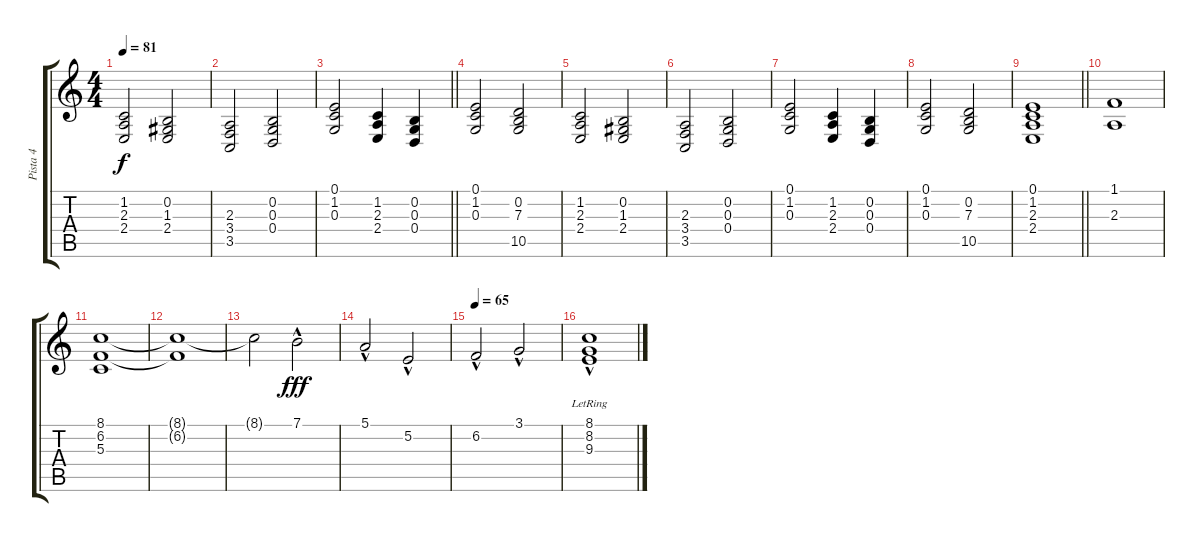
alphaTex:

\track ("Pista 4" "Pista 4") {instrument harmonica}
\staff {score tabs}
\tuning (E4 B3 G3 D3 A2 E2) {hide}
\ts (4 4)
\tempo 81
\clef g2
\ks c
(1.2 2.3 2.4).2{dy f} (0.2 1.3 2.4).2 |
(2.3 3.4 3.5).2 (0.2 0.3 0.4).2 |
\barLineRight lightlight
(0.1 1.2 0.3).2 (1.2 2.3 2.4).4 (0.2 0.3 0.4).4 |
(0.1 1.2 0.3).2 (0.2 7.3 10.5).2 |
(1.2 2.3 2.4).2 (0.2 1.3 2.4).2 |
(2.3 3.4 3.5).2 (0.2 0.3 0.4).2 |
(0.1 1.2 0.3).2 (1.2 2.3 2.4).4 (0.2 0.3 0.4).4 |
(0.1 1.2 0.3).2 (0.2 7.3 10.5).2 |
\barLineRight lightlight
(0.1 1.2 2.3 2.4).1 |
(1.1 2.3).1 |
(8.1 6.2 5.3).1 |
(8.1{t} 6.2{t}).1 |
8.1{t}.2 7.1{hac}.2{dy fff} |
5.1{hac}.2 5.2{hac}.2 |
\tempo 65
6.2{hac}.2 3.1{hac}.2 |
(8.1{hac lr} 8.2{lr} 9.3{lr}).1
